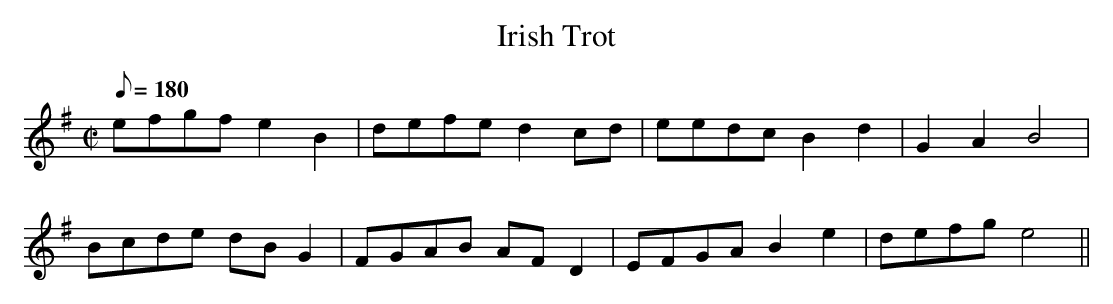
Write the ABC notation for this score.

X:1
T:Irish Trot
L:1/8
M:C|
Q:180
K:EAeol
efgf e2B2|defe d2cd|eedc B2d2|G2A2 B4|
Bcde dBG2|FGAB AFD2|EFGA B2e2|defg e4||
